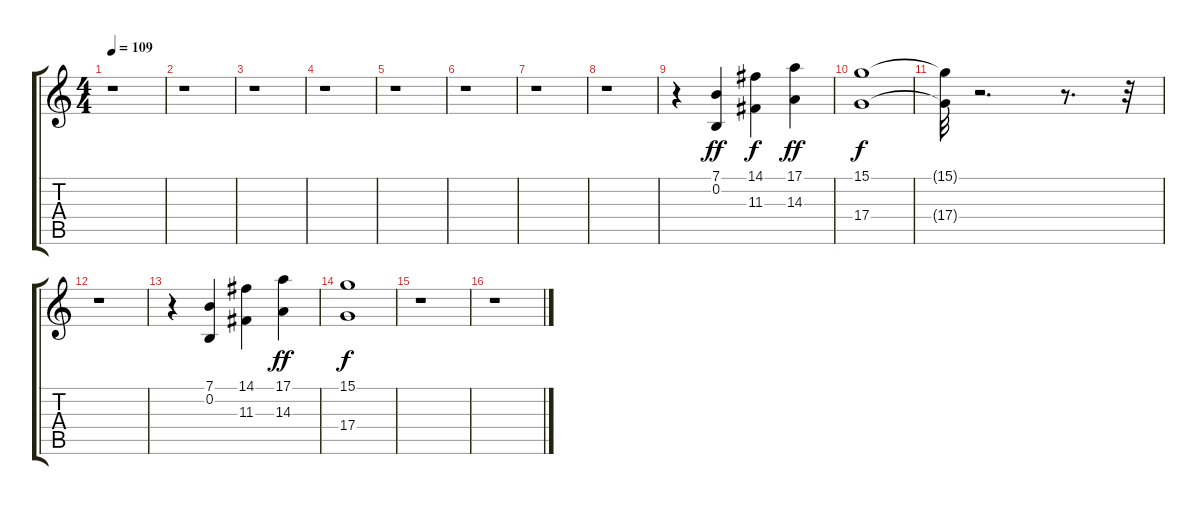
\track "" {instrument choiraahs}
\staff {score tabs}
\tuning (E4 B3 G3 D3 A2 E2) {hide}
\ts (4 4)
\tempo 109
\clef g2
\ks c
r.1{dy f} |
r.1 |
r.1 |
r.1 |
r.1 |
r.1 |
r.1 |
r.1 |
r.4 (7.1 0.2).4{dy ff} (14.1 11.3).4{dy f} (17.1 14.3).4{dy ff} |
(15.1 17.4).1{dy f} |
(15.1{t} 17.4{t}).32 r.2{d} r.8{d} r.32 |
r.1 |
r.4 (7.1 0.2).4 (14.1 11.3).4 (17.1 14.3).4{dy ff} |
(15.1 17.4).1{dy f} |
r.1 |
r.1
